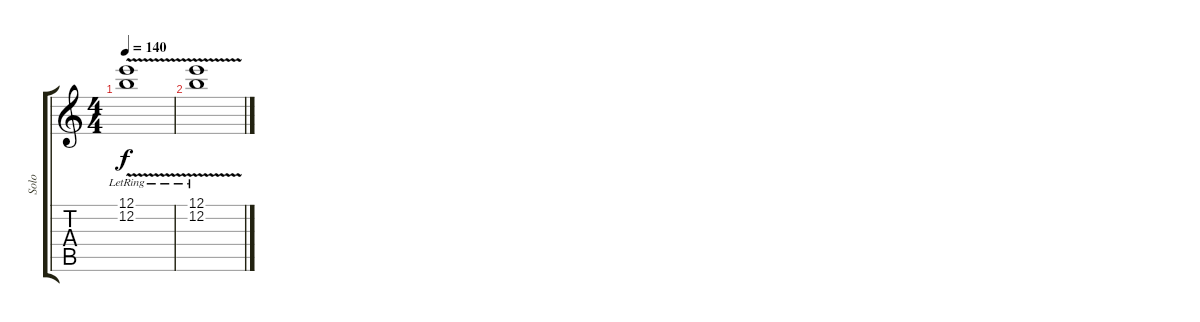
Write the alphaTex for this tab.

\track ("Solo" "Solo") {instrument overdrivenguitar}
\staff {score tabs}
\tuning (E4 B3 G3 D3 A2 E2) {hide}
\ts (4 4)
\tempo 140
\clef g2
\ks c
(12.1{lr} 12.2{v lr}).1{dy f} |
(12.1{lr} 12.2{v lr}).1
